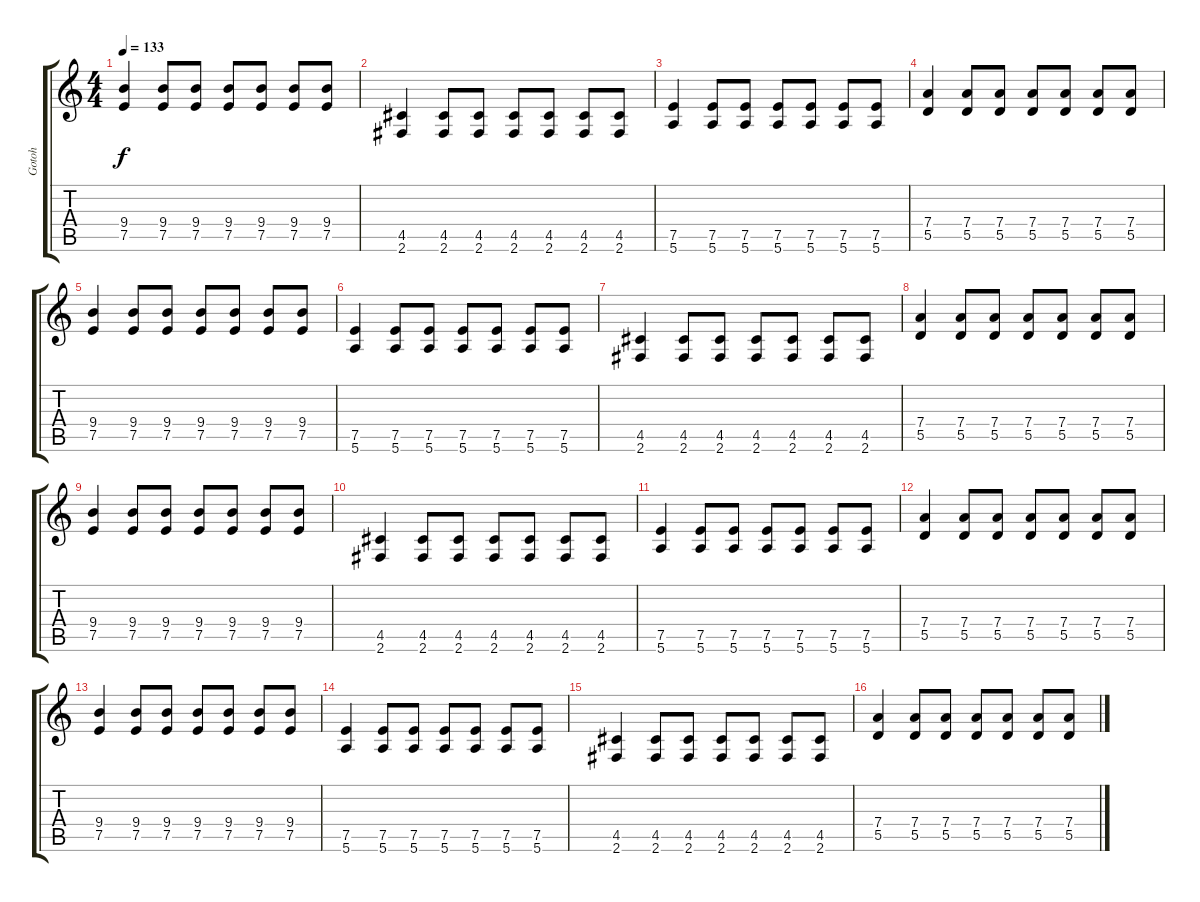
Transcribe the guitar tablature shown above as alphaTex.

\track ("Gotoh" "Gotoh") {instrument distortionguitar}
\staff {score tabs}
\tuning (E4 B3 G3 D3 A2 E2) {hide}
\ts (4 4)
\tempo 133
\clef g2
\ks c
(9.4 7.5).4{dy f} (9.4 7.5).8 (9.4 7.5).8 (9.4 7.5).8 (9.4 7.5).8 (9.4 7.5).8 (9.4 7.5).8 |
(4.5 2.6).4 (4.5 2.6).8 (4.5 2.6).8 (4.5 2.6).8 (4.5 2.6).8 (4.5 2.6).8 (4.5 2.6).8 |
(7.5 5.6).4 (7.5 5.6).8 (7.5 5.6).8 (7.5 5.6).8 (7.5 5.6).8 (7.5 5.6).8 (7.5 5.6).8 |
(7.4 5.5).4 (7.4 5.5).8 (7.4 5.5).8 (7.4 5.5).8 (7.4 5.5).8 (7.4 5.5).8 (7.4 5.5).8 |
(9.4 7.5).4 (9.4 7.5).8 (9.4 7.5).8 (9.4 7.5).8 (9.4 7.5).8 (9.4 7.5).8 (9.4 7.5).8 |
(7.5 5.6).4 (7.5 5.6).8 (7.5 5.6).8 (7.5 5.6).8 (7.5 5.6).8 (7.5 5.6).8 (7.5 5.6).8 |
(4.5 2.6).4 (4.5 2.6).8 (4.5 2.6).8 (4.5 2.6).8 (4.5 2.6).8 (4.5 2.6).8 (4.5 2.6).8 |
(7.4 5.5).4 (7.4 5.5).8 (7.4 5.5).8 (7.4 5.5).8 (7.4 5.5).8 (7.4 5.5).8 (7.4 5.5).8 |
(9.4 7.5).4 (9.4 7.5).8 (9.4 7.5).8 (9.4 7.5).8 (9.4 7.5).8 (9.4 7.5).8 (9.4 7.5).8 |
(4.5 2.6).4 (4.5 2.6).8 (4.5 2.6).8 (4.5 2.6).8 (4.5 2.6).8 (4.5 2.6).8 (4.5 2.6).8 |
(7.5 5.6).4 (7.5 5.6).8 (7.5 5.6).8 (7.5 5.6).8 (7.5 5.6).8 (7.5 5.6).8 (7.5 5.6).8 |
(7.4 5.5).4 (7.4 5.5).8 (7.4 5.5).8 (7.4 5.5).8 (7.4 5.5).8 (7.4 5.5).8 (7.4 5.5).8 |
(9.4 7.5).4 (9.4 7.5).8 (9.4 7.5).8 (9.4 7.5).8 (9.4 7.5).8 (9.4 7.5).8 (9.4 7.5).8 |
(7.5 5.6).4 (7.5 5.6).8 (7.5 5.6).8 (7.5 5.6).8 (7.5 5.6).8 (7.5 5.6).8 (7.5 5.6).8 |
(4.5 2.6).4 (4.5 2.6).8 (4.5 2.6).8 (4.5 2.6).8 (4.5 2.6).8 (4.5 2.6).8 (4.5 2.6).8 |
(7.4 5.5).4 (7.4 5.5).8 (7.4 5.5).8 (7.4 5.5).8 (7.4 5.5).8 (7.4 5.5).8 (7.4 5.5).8
